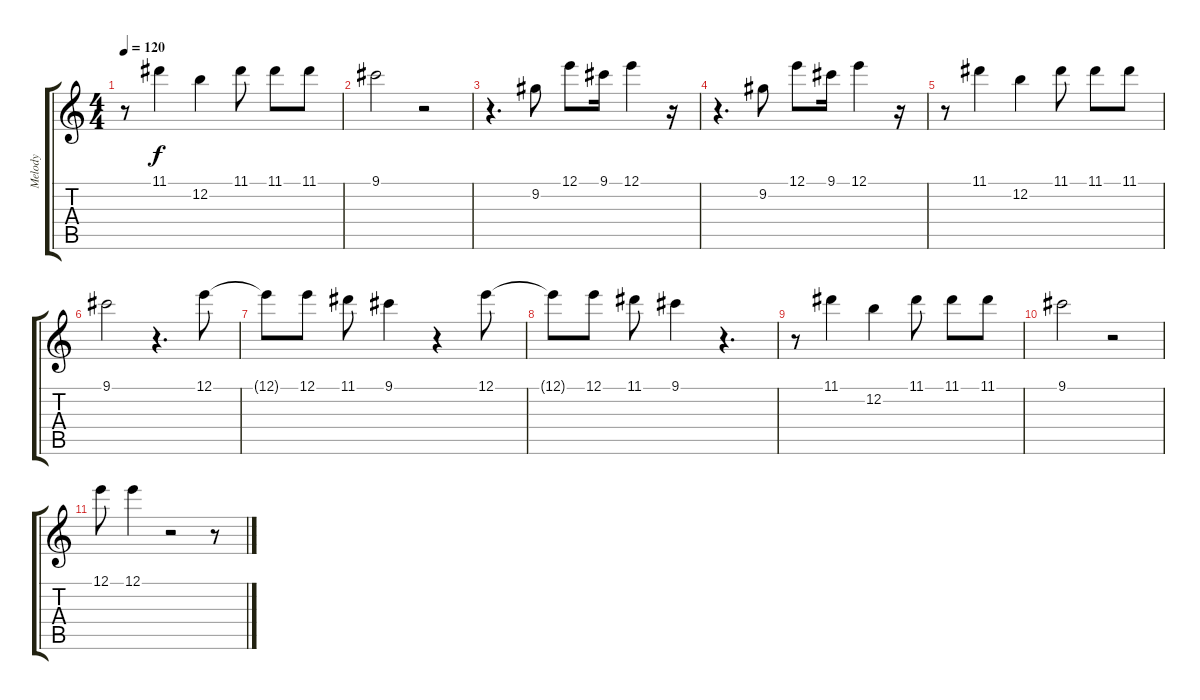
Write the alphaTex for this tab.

\track ("Melody" "Melody") {instrument acousticguitarnylon}
\staff {score tabs}
\tuning (E4 B3 G3 D3 A2 E2) {hide}
\ts (4 4)
\tempo 120
\clef g2
\ks c
r.8{dy f} 11.1.4 12.2.4 11.1.8 11.1.8 11.1.8 |
9.1.2 r.2 |
r.4{d} 9.2.8 12.1.8 9.1.16 12.1.4 r.16 |
r.4{d} 9.2.8 12.1.8 9.1.16 12.1.4 r.16 |
r.8 11.1.4 12.2.4 11.1.8 11.1.8 11.1.8 |
9.1.2 r.4{d} 12.1.8 |
12.1{t}.8 12.1.8 11.1.8 9.1.4 r.4 12.1.8 |
12.1{t}.8 12.1.8 11.1.8 9.1.4 r.4{d} |
r.8 11.1.4 12.2.4 11.1.8 11.1.8 11.1.8 |
9.1.2 r.2 |
12.1.8 12.1.4 r.2 r.8
